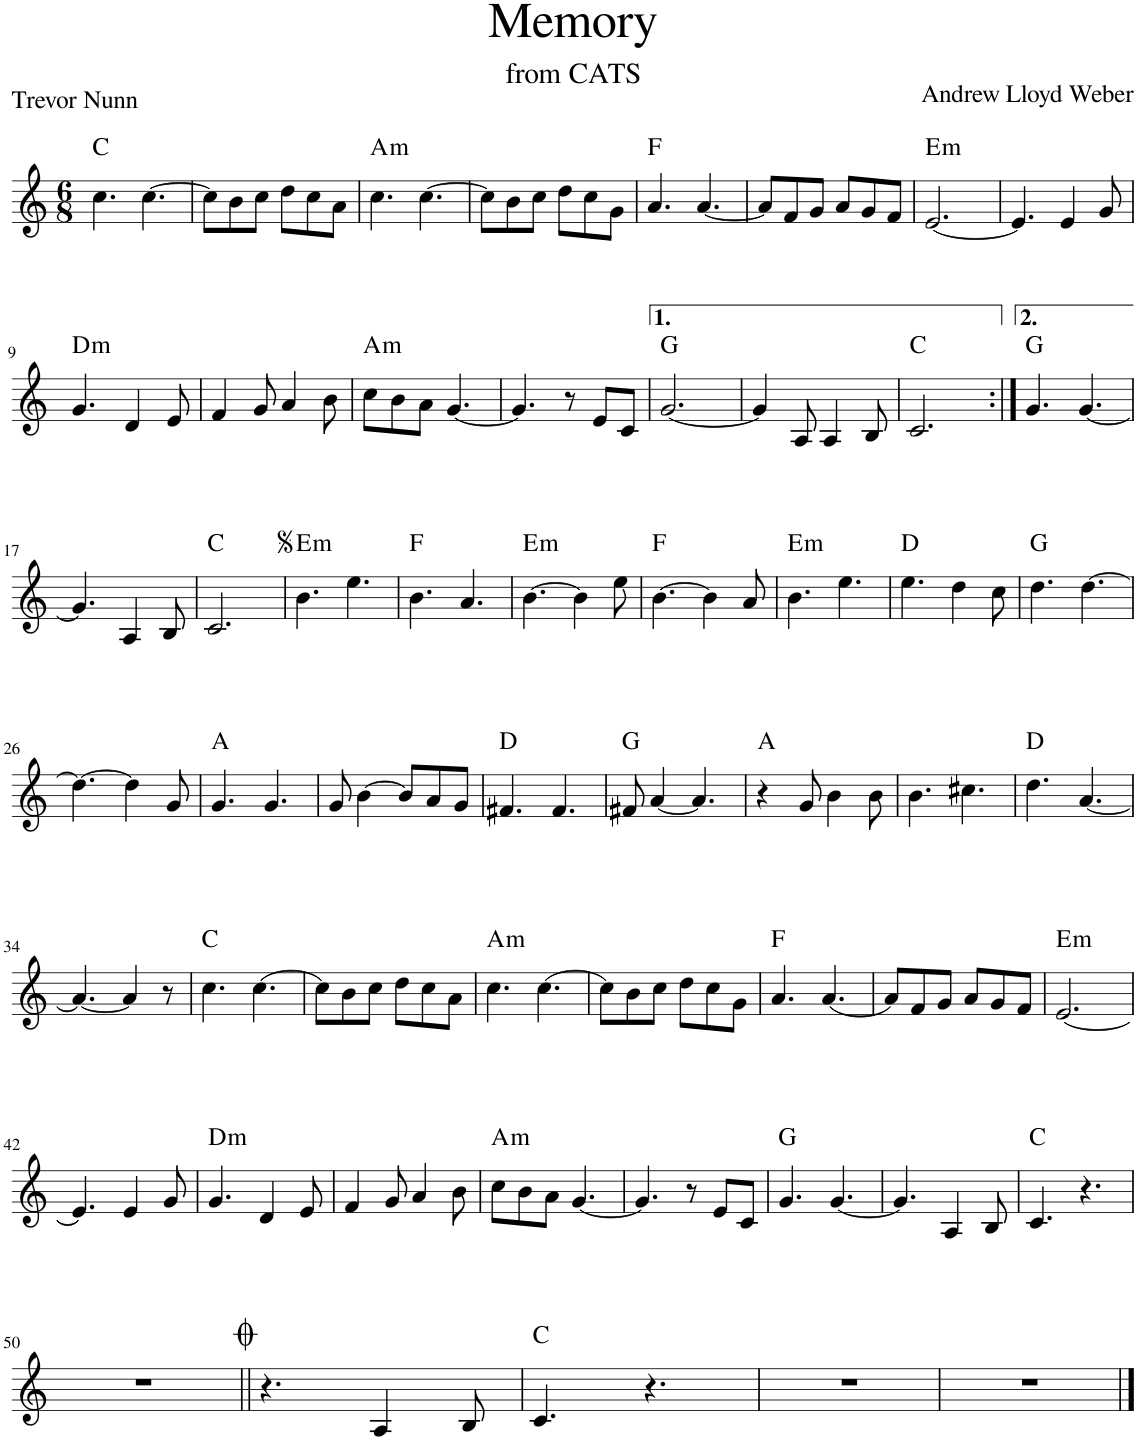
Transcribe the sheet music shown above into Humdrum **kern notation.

**kern	**harte
*part1	*part1
*staff1	*
*I"Piano	*
*I'Pno.	*
*clefG2	*
*k[]	*
*M6/8	*
=1	=1
4.cc\	C:maj
[4.cc\	.
=2	=2
8cc\L]	.
8b\	.
8cc\J	.
8dd\L	.
8cc\	.
8a\J	.
=3	=3
!	!LO:H:kt=m
4.cc\	A:min
[4.cc\	.
=4	=4
8cc\L]	.
8b\	.
8cc\J	.
8dd\L	.
8cc\	.
8g\J	.
=5	=5
4.a/	F:maj
[4.a/	.
=6	=6
8a/L]	.
8f/	.
8g/J	.
8a/L	.
8g/	.
8f/J	.
=7	=7
!	!LO:H:kt=m
[2.e/	E:min
=8	=8
4.e/]	.
4e/	.
8g/	.
!!LO:LB:g=z
=9	=9
!	!LO:H:kt=m
4.g/	D:min
4d/	.
8e/	.
=10	=10
4f/	.
8g/	.
4a/	.
8b\	.
=11	=11
!	!LO:H:kt=m
8cc\L	A:min
8b\	.
8a\J	.
[4.g/	.
=12	=12
4.g/]	.
8r	.
8e/L	.
8c/J	.
=13	=13
[2.g/	G:maj
=14	=14
4g/]	.
8A/	.
4A/	.
8B/	.
=15	=15
2.c/	C:maj
=16:|!	=16:|!
4.g/	G:maj
[4.g/	.
!!LO:LB:g=z
=17	=17
4.g/]	.
4A/	.
8B/	.
=18	=18
2.c/	C:maj
=19	=19
!	!LO:H:kt=m
4.b\	E:min
4.ee\	.
=20	=20
4.b\	F:maj
4.a/	.
=21	=21
!	!LO:H:kt=m
[4.b\	E:min
4b\]	.
8ee\	.
=22	=22
[4.b\	F:maj
4b\]	.
8a/	.
=23	=23
!	!LO:H:kt=m
4.b\	E:min
4.ee\	.
=24	=24
4.ee\	D:maj
4dd\	.
8cc\	.
=25	=25
4.dd\	G:maj
[4.dd\	.
!!LO:LB:g=z
=26	=26
4.dd\_	.
4dd\]	.
8g/	.
=27	=27
4.g/	A:maj
4.g/	.
=28	=28
8g/	.
[4b\	.
8b/L]	.
8a/	.
8g/J	.
=29	=29
4.f#X/	D:maj
4.f#/	.
=30	=30
8f#X/	G:maj
[4a/	.
4.a/]	.
=31	=31
4r	A:maj
8g/	.
4b\	.
8b\	.
=32	=32
4.b\	.
4.cc#X\	.
=33	=33
4.dd\	D:maj
[4.a/	.
!!LO:LB:g=z
=34	=34
4.a/_	.
4a/]	.
8r	.
=35	=35
4.cc\	C:maj
[4.cc\	.
=36	=36
8cc\L]	.
8b\	.
8cc\J	.
8dd\L	.
8cc\	.
8a\J	.
=37	=37
!	!LO:H:kt=m
4.cc\	A:min
[4.cc\	.
=38	=38
8cc\L]	.
8b\	.
8cc\J	.
8dd\L	.
8cc\	.
8g\J	.
=39	=39
4.a/	F:maj
[4.a/	.
=40	=40
8a/L]	.
8f/	.
8g/J	.
8a/L	.
8g/	.
8f/J	.
=41	=41
!	!LO:H:kt=m
[2.e/	E:min
!!LO:LB:g=z
=42	=42
4.e/]	.
4e/	.
8g/	.
=43	=43
!	!LO:H:kt=m
4.g/	D:min
4d/	.
8e/	.
=44	=44
4f/	.
8g/	.
4a/	.
8b\	.
=45	=45
!	!LO:H:kt=m
8cc\L	A:min
8b\	.
8a\J	.
[4.g/	.
=46	=46
4.g/]	.
8r	.
8e/L	.
8c/J	.
=47	=47
4.g/	G:maj
[4.g/	.
=48	=48
4.g/]	.
4A/	.
8B/	.
=49	=49
4.c/	C:maj
4.r	.
!!LO:LB:g=z
=50	=50
2.r	.
=51||	=51||
4.r	.
4A/	.
8B/	.
=52	=52
4.c/	C:maj
4.r	.
=53	=53
2.r	.
=54	=54
2.r	.
==	==
*-	*-
